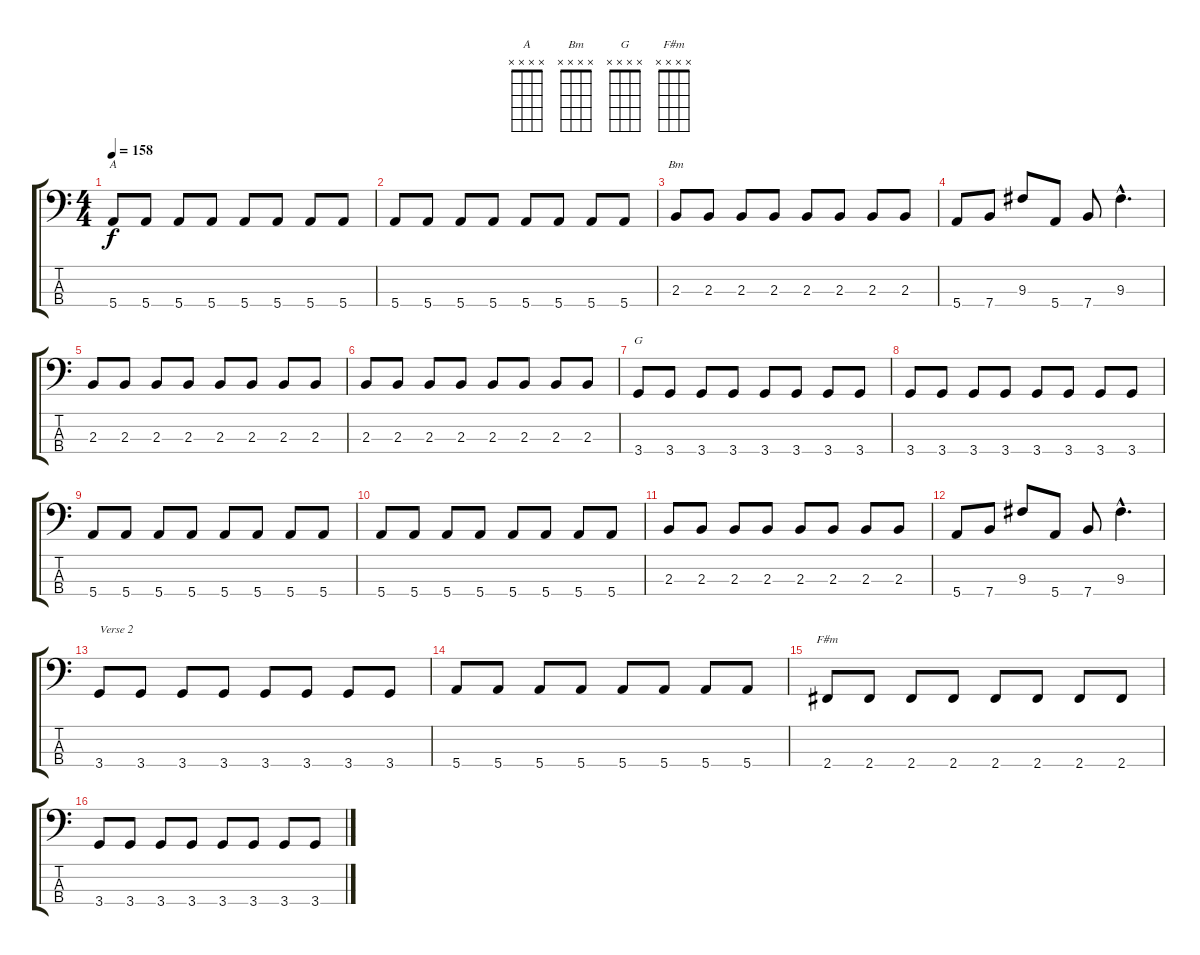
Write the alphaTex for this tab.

\track "" {instrument electricbassfinger}
\staff {score tabs}
\tuning (G2 D2 A1 E1) {hide}
\chord ("A" x x x x) {firstfret 0}
\chord ("Bm" x x x x) {firstfret 0}
\chord ("G" x x x x) {firstfret 0}
\chord ("F#m" x x x x) {firstfret 0}
\ts (4 4)
\tempo 158
\clef f4
\ks c
5.4.8{ch "A" dy f} 5.4.8 5.4.8 5.4.8 5.4.8 5.4.8 5.4.8 5.4.8 |
5.4.8 5.4.8 5.4.8 5.4.8 5.4.8 5.4.8 5.4.8 5.4.8 |
2.3.8{ch "Bm"} 2.3.8 2.3.8 2.3.8 2.3.8 2.3.8 2.3.8 2.3.8 |
5.4.8 7.4.8 9.3.8 5.4.8 7.4.8 9.3{hac}.4{d} |
2.3.8 2.3.8 2.3.8 2.3.8 2.3.8 2.3.8 2.3.8 2.3.8 |
2.3.8 2.3.8 2.3.8 2.3.8 2.3.8 2.3.8 2.3.8 2.3.8 |
3.4.8{ch "G"} 3.4.8 3.4.8 3.4.8 3.4.8 3.4.8 3.4.8 3.4.8 |
3.4.8 3.4.8 3.4.8 3.4.8 3.4.8 3.4.8 3.4.8 3.4.8 |
5.4.8 5.4.8 5.4.8 5.4.8 5.4.8 5.4.8 5.4.8 5.4.8 |
5.4.8 5.4.8 5.4.8 5.4.8 5.4.8 5.4.8 5.4.8 5.4.8 |
2.3.8 2.3.8 2.3.8 2.3.8 2.3.8 2.3.8 2.3.8 2.3.8 |
5.4.8 7.4.8 9.3.8 5.4.8 7.4.8 9.3{hac}.4{d} |
3.4.8{txt "Verse 2"} 3.4.8 3.4.8 3.4.8 3.4.8 3.4.8 3.4.8 3.4.8 |
5.4.8 5.4.8 5.4.8 5.4.8 5.4.8 5.4.8 5.4.8 5.4.8 |
2.4.8{ch "F#m"} 2.4.8 2.4.8 2.4.8 2.4.8 2.4.8 2.4.8 2.4.8 |
3.4.8 3.4.8 3.4.8 3.4.8 3.4.8 3.4.8 3.4.8 3.4.8
